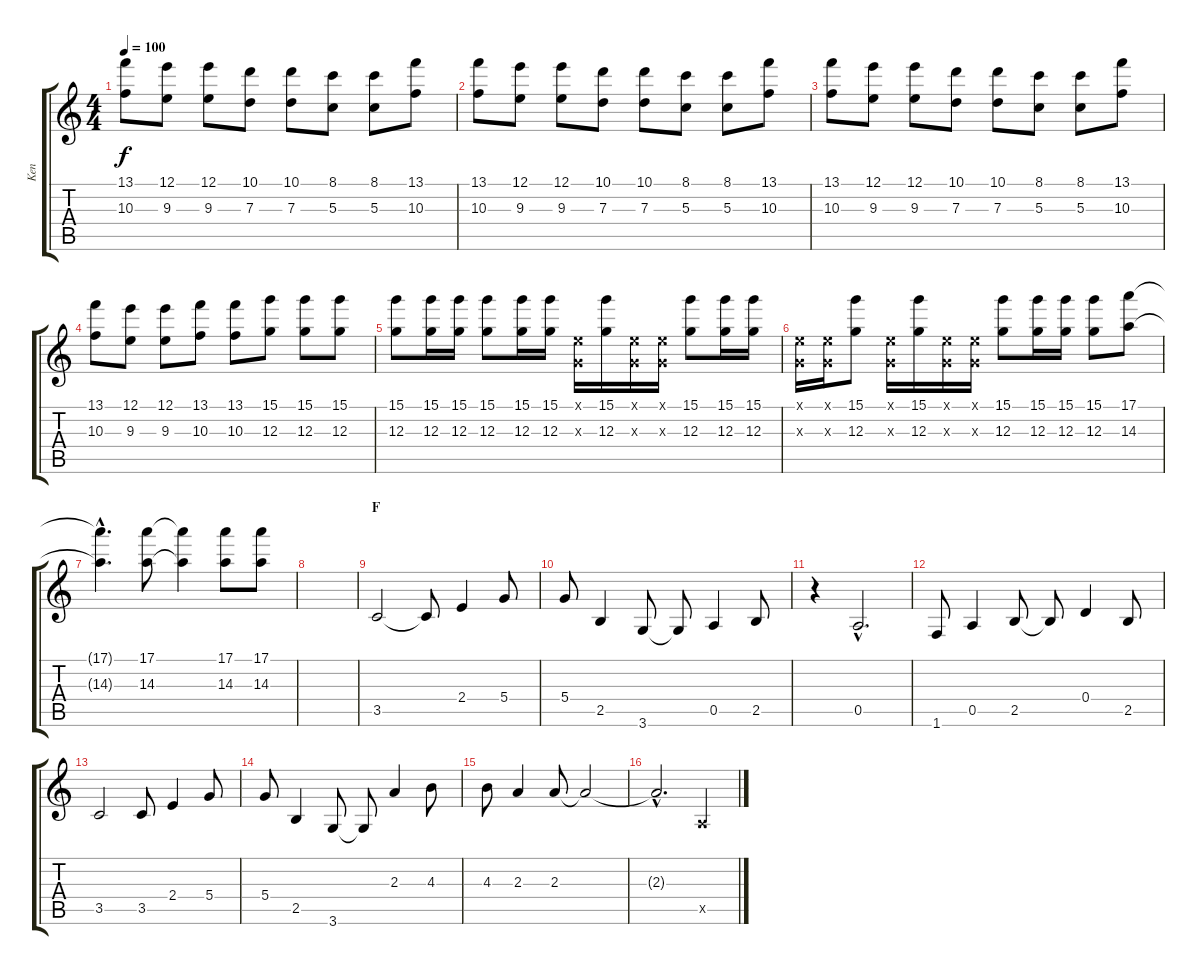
\track ("Ken" "Ken") {instrument distortionguitar}
\staff {score tabs}
\tuning (E4 B3 G3 D3 A2 E2) {hide}
\ts (4 4)
\tempo 100
\clef g2
\ks c
(13.1 10.3).8{dy f} (12.1 9.3).8 (12.1 9.3).8 (10.1 7.3).8 (10.1 7.3).8 (8.1 5.3).8 (8.1 5.3).8 (13.1 10.3).8 |
(13.1 10.3).8 (12.1 9.3).8 (12.1 9.3).8 (10.1 7.3).8 (10.1 7.3).8 (8.1 5.3).8 (8.1 5.3).8 (13.1 10.3).8 |
(13.1 10.3).8 (12.1 9.3).8 (12.1 9.3).8 (10.1 7.3).8 (10.1 7.3).8 (8.1 5.3).8 (8.1 5.3).8 (13.1 10.3).8 |
(13.1 10.3).8 (12.1 9.3).8 (12.1 9.3).8 (13.1 10.3).8 (13.1 10.3).8 (15.1 12.3).8 (15.1 12.3).8 (15.1 12.3).8 |
(15.1 12.3).8 (15.1 12.3).16 (15.1 12.3).16 (15.1 12.3).8 (15.1 12.3).16 (15.1 12.3).16 (0.1{x} 0.3{x}).16 (15.1 12.3).16 (0.1{x} 0.3{x}).16 (0.1{x} 0.3{x}).16 (15.1 12.3).8 (15.1 12.3).16 (15.1 12.3).16 |
(0.1{x} 0.3{x}).16 (0.1{x} 0.3{x}).16 (15.1 12.3).8 (0.1{x} 0.3{x}).16 (15.1 12.3).16 (0.1{x} 0.3{x}).16 (0.1{x} 0.3{x}).16 (15.1 12.3).8 (15.1 12.3).16 (15.1 12.3).16 (15.1 12.3).8 (17.1 14.3).8 |
(17.1{hac t} 14.3{hac t}).4{d} (17.1 14.3).8 (17.1{t} 14.3{t}).4 (17.1 14.3).8 (17.1 14.3).8 |
|
\section ("" "F")
3.5.2 3.5{t}.8 2.4.4 5.4.8 |
5.4.8 2.5.4 3.6.8 3.6{t}.8 0.5.4 2.5.8 |
r.4 0.5{hac}.2{d} |
1.6.8 0.5.4 2.5.8 2.5{t}.8 0.4.4 2.5.8 |
3.5.2 3.5.8 2.4.4 5.4.8 |
5.4.8 2.5.4 3.6.8 3.6{t}.8 2.3.4 4.3.8 |
4.3.8 2.3.4 2.3.8 2.3{t}.2 |
2.3{hac t}.2{d} 0.5{x}.4
